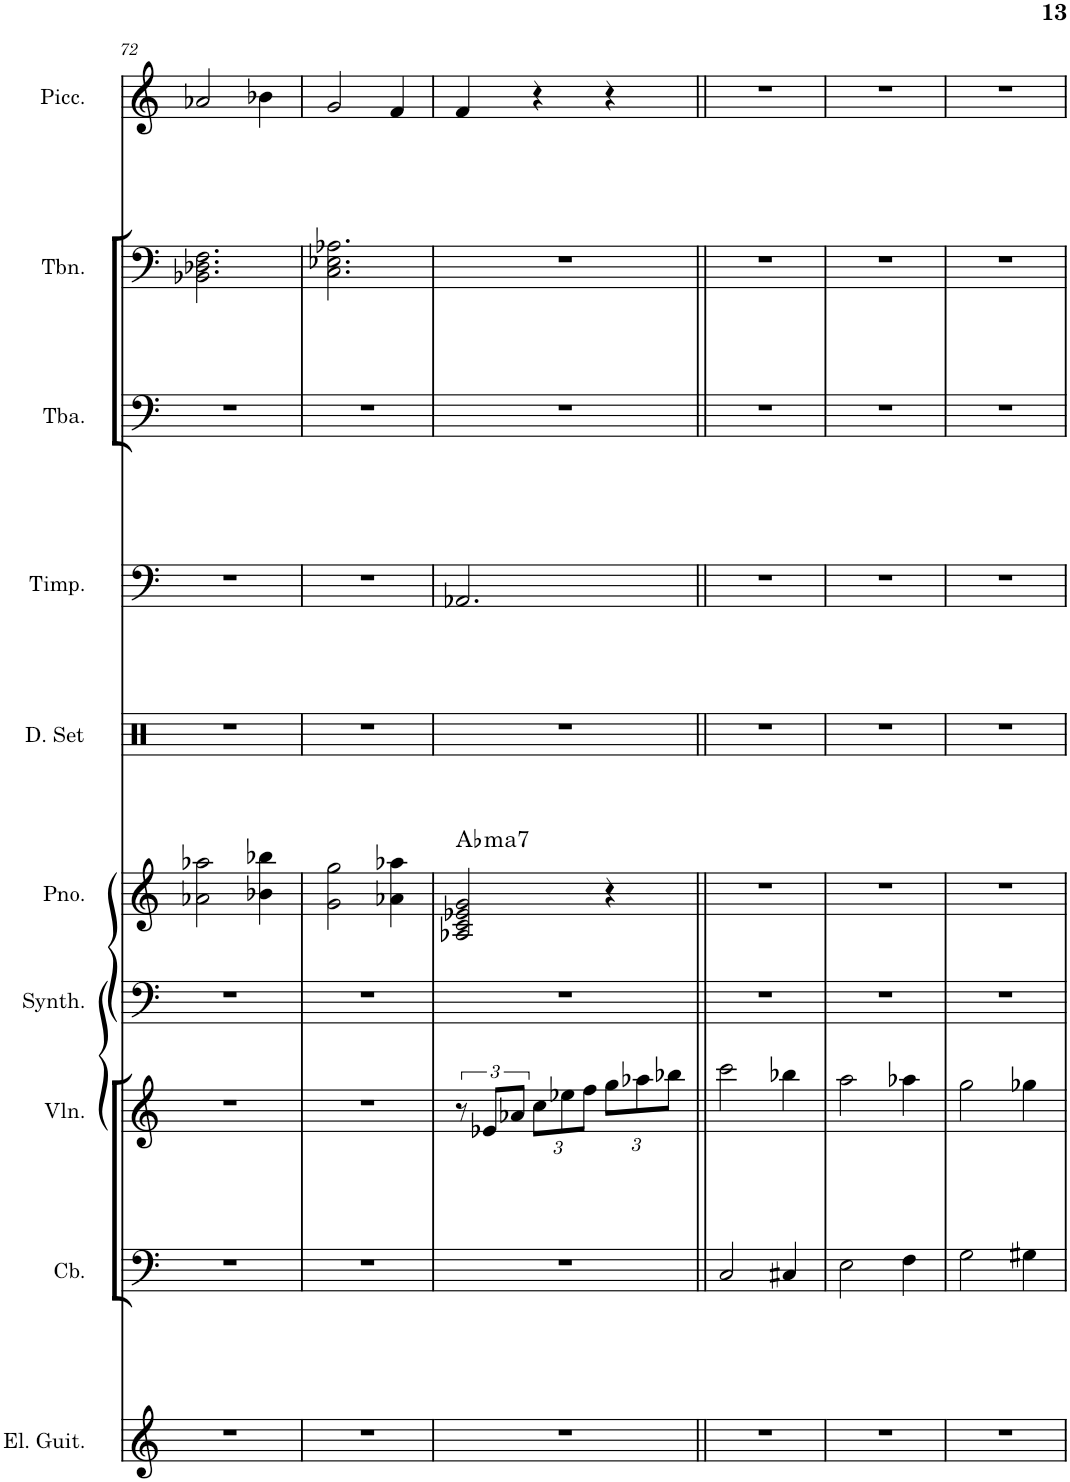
**kern	**kern	**kern	**kern	**kern	**harte	**kern	**kern	**kern	**kern	**kern
*part10	*part9	*part8	*part7	*part6	*part6	*part5	*part4	*part3	*part2	*part1
*staff10	*staff9	*staff8	*staff7	*staff6	*	*staff5	*staff4	*staff3	*staff2	*staff1
*I"Electric Guitar	*I"Contrabass	*I"Violin	*I"Choir Synthesizer	*I"Piano	*	*I"Drumset	*I"Timpani	*I"Tuba	*I"Trombone	*I"Piccolo
*I'El. Guit.	*I'Cb.	*I'Vln.	*I'Synth.	*I'Pno.	*	*I'D. Set	*I'Timp.	*I'Tba.	*I'Tbn.	*I'Picc.
!!LO:PB:g=z
*clefG2	*clefF4	*clefG2	*clefF4	*clefG2	*	*clefX	*clefF4	*clefF4	*clefF4	*clefG2
*Trd7c12	*Trd7c12	*	*	*	*	*	*	*	*	*Trd-7c-12
*k[]	*k[]	*k[]	*k[]	*k[]	*	*k[]	*k[]	*k[]	*k[]	*k[]
*M3/4	*M3/4	*M3/4	*M3/4	*M3/4	*	*M3/4	*M3/4	*M3/4	*M3/4	*M3/4
=72	=72	=72	=72	=72	=72	=72	=72	=72	=72	=72
2.r	2.r	2.r	2.r	2a-X\ 2aa-X\	.	2.r	2.r	2.r	2.BB-X\ 2.D-X\ 2.F\	2a-X/
.	.	.	.	4b-X\ 4bb-X\	.	.	.	.	.	4b-X\
=73	=73	=73	=73	=73	=73	=73	=73	=73	=73	=73
2.r	2.r	2.r	2.r	2g\ 2gg\	.	2.r	2.r	2.r	2.C\ 2.E-X\ 2.A-X\	2g/
.	.	.	.	4a-X\ 4aa-X\	.	.	.	.	.	4f/
=74	=74	=74	=74	=74	=74	=74	=74	=74	=74	=74
!	!	!	!	!	!LO:H:kt=ma7	!	!	!	!	!
2.r	2.r	12r	2.r	2A-X/ 2c/ 2e-X/ 2g/	Ab:maj7	2.r	2.AA-X/	2.r	2.r	4f/
.	.	12e-X/L	.	.	.	.	.	.	.	.
.	.	12a-X/J	.	.	.	.	.	.	.	.
*	*	*Xbrackettup	*	*	*	*	*	*	*	*
.	.	12cc\L	.	.	.	.	.	.	.	4r
.	.	12ee-X\	.	.	.	.	.	.	.	.
.	.	12ff\J	.	.	.	.	.	.	.	.
.	.	12gg\L	.	4r	.	.	.	.	.	4r
.	.	12aa-X\	.	.	.	.	.	.	.	.
.	.	12bb-X\J	.	.	.	.	.	.	.	.
=75||	=75||	=75||	=75||	=75||	=75||	=75||	=75||	=75||	=75||	=75||
2.r	2C/	2ccc\	2.r	2.r	.	2.r	2.r	2.r	2.r	2.r
.	4C#X/	4bb-X\	.	.	.	.	.	.	.	.
=76	=76	=76	=76	=76	=76	=76	=76	=76	=76	=76
2.r	2E\	2aa\	2.r	2.r	.	2.r	2.r	2.r	2.r	2.r
.	4F\	4aa-X\	.	.	.	.	.	.	.	.
=77	=77	=77	=77	=77	=77	=77	=77	=77	=77	=77
2.r	2G\	2gg\	2.r	2.r	.	2.r	2.r	2.r	2.r	2.r
.	4G#X\	4gg-X\	.	.	.	.	.	.	.	.
=	=	=	=	=	=	=	=	=	=	=
*-	*-	*-	*-	*-	*-	*-	*-	*-	*-	*-
